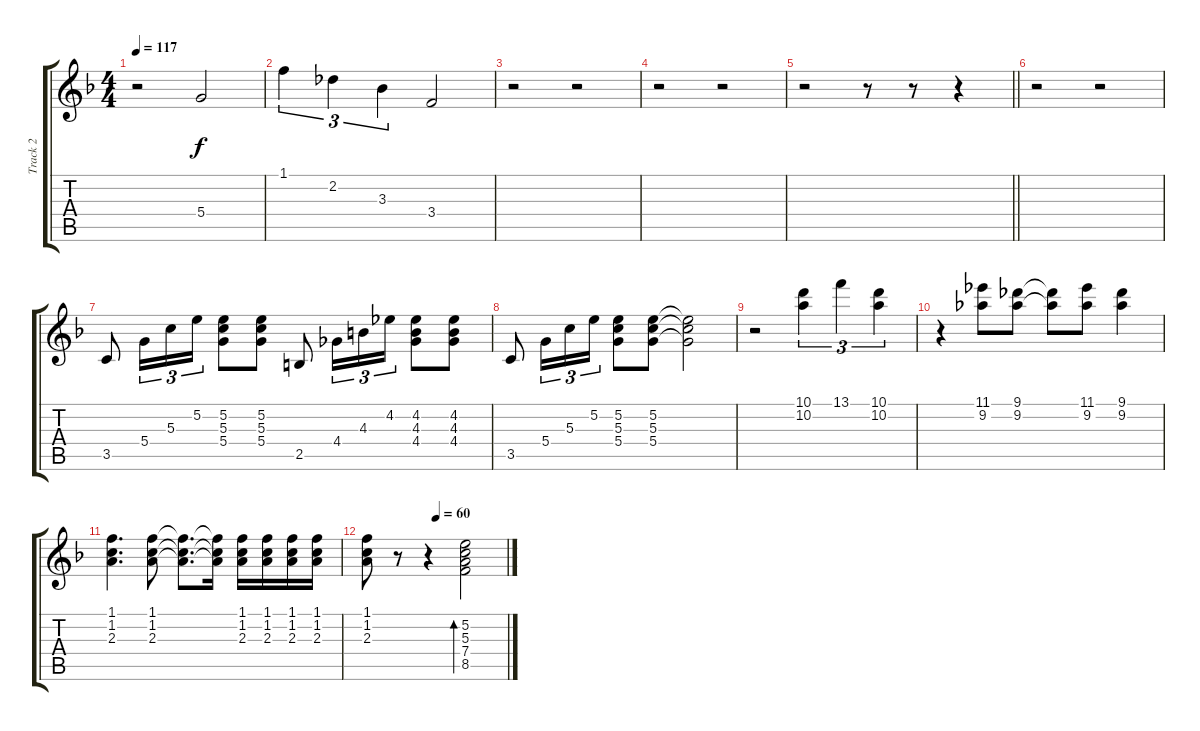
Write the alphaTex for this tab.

\track ("Track 2" "Track 2") {instrument acousticguitarnylon}
\staff {score tabs}
\tuning (E4 B3 G3 D3 A2 E2) {hide}
\ts (4 4)
\tempo 117
\clef g2
\ks f
r.2{dy f} 5.4.2 |
1.1.4{tu (3 2)} 2.2.4{tu (3 2)} 3.3.4{tu (3 2)} 3.4.2 |
r.2 r.2 |
r.2 r.2 |
\barLineRight lightlight
r.2 r.8 r.8 r.4 |
r.2 r.2 |
3.5.8 5.4.16{tu (3 2)} 5.3.16{tu (3 2)} 5.2.16{tu (3 2)} (5.2 5.3 5.4).8 (5.2 5.3 5.4).8 2.5.8 4.4.16{tu (3 2)} 4.3.16{tu (3 2)} 4.2.16{tu (3 2)} (4.2 4.3 4.4).8 (4.2 4.3 4.4).8 |
3.5.8 5.4.16{tu (3 2)} 5.3.16{tu (3 2)} 5.2.16{tu (3 2)} (5.2 5.3 5.4).8 (5.2 5.3 5.4).8 (5.2{t} 5.3{t} 5.4{t}).2 |
r.2 (10.1 10.2).4{tu (3 2)} 13.1.4{tu (3 2)} (10.1 10.2).4{tu (3 2)} |
r.4 (11.1 9.2).8 (9.1 9.2).8 (9.1{t} 9.2{t}).8 (11.1 9.2).8 (9.1 9.2).4 |
(1.1 1.2 2.3).4{d} (1.1 1.2 2.3).8 (1.1{t} 1.2{t} 2.3{t}).8{d} (1.1{t} 1.2{t} 2.3{t}).16 (1.1 1.2 2.3).16 (1.1 1.2 2.3).16 (1.1 1.2 2.3).16 (1.1 1.2 2.3).16 |
\tempo (60 0.5)
(1.1 1.2 2.3).8 r.8 r.4 (5.2 5.3 7.4 8.5).2{bd 120}
